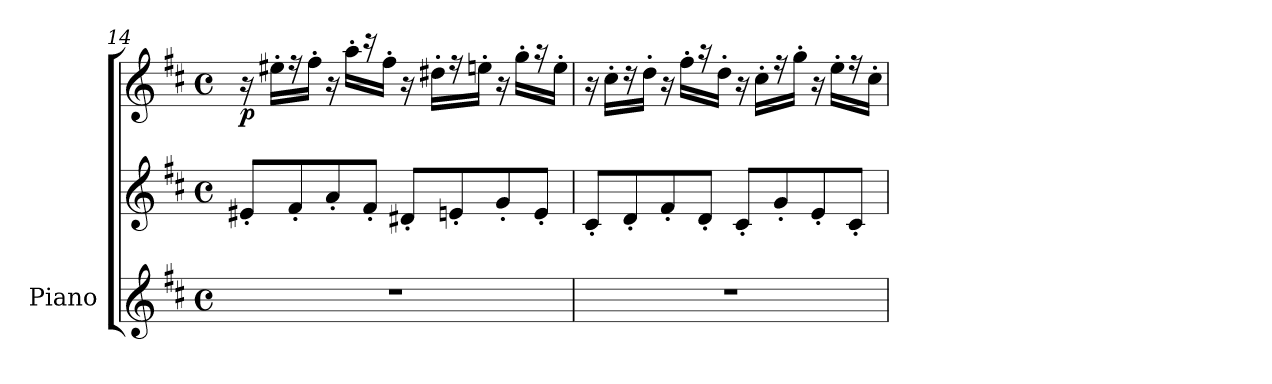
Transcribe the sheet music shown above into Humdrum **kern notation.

**kern	**kern	**kern	**dynam
*part1	*part1	*part1	*part1
*staff3	*staff2	*staff1	*staff1/2/3
*I"Piano	*	*	*
*I'Pno	*	*	*
*clefG2	*clefG2	*clefG2	*
*k[f#c#]	*k[f#c#]	*k[f#c#]	*
*M4/4	*M4/4	*M4/4	*
*met(c)	*met(c)	*met(c)	*
=14	=14	=14	=14
!	!	!	!LO:DY:b
1r	8e#X'/L	16r	p
.	.	16ee#X'\LL	.
.	8f#'/	16r	.
.	.	16ff#'\JJ	.
.	8a'/	16r	.
.	.	16aa'\LL	.
.	8f#'/J	16r	.
.	.	16ff#'\JJ	.
.	8d#X'/L	16r	.
.	.	16dd#X'\LL	.
.	8en'/	16r	.
.	.	16een'\JJ	.
.	8g'/	16r	.
.	.	16gg'\LL	.
.	8e'/J	16r	.
.	.	16ee'\JJ	.
!!LO:PB:g=z
=15	=15	=15	=15
1r	8c#'/L	16r	.
.	.	16cc#'\LL	.
.	8d'/	16r	.
.	.	16dd'\JJ	.
.	8f#'/	16r	.
.	.	16ff#'\LL	.
.	8d'/J	16r	.
.	.	16dd'\JJ	.
.	8c#'/L	16r	.
.	.	16cc#'\LL	.
.	8g'/	16r	.
.	.	16gg'\JJ	.
.	8e'/	16r	.
.	.	16ee'\LL	.
.	8c#'/J	16r	.
.	.	16cc#'\JJ	.
=	=	=	=
*-	*-	*-	*-
